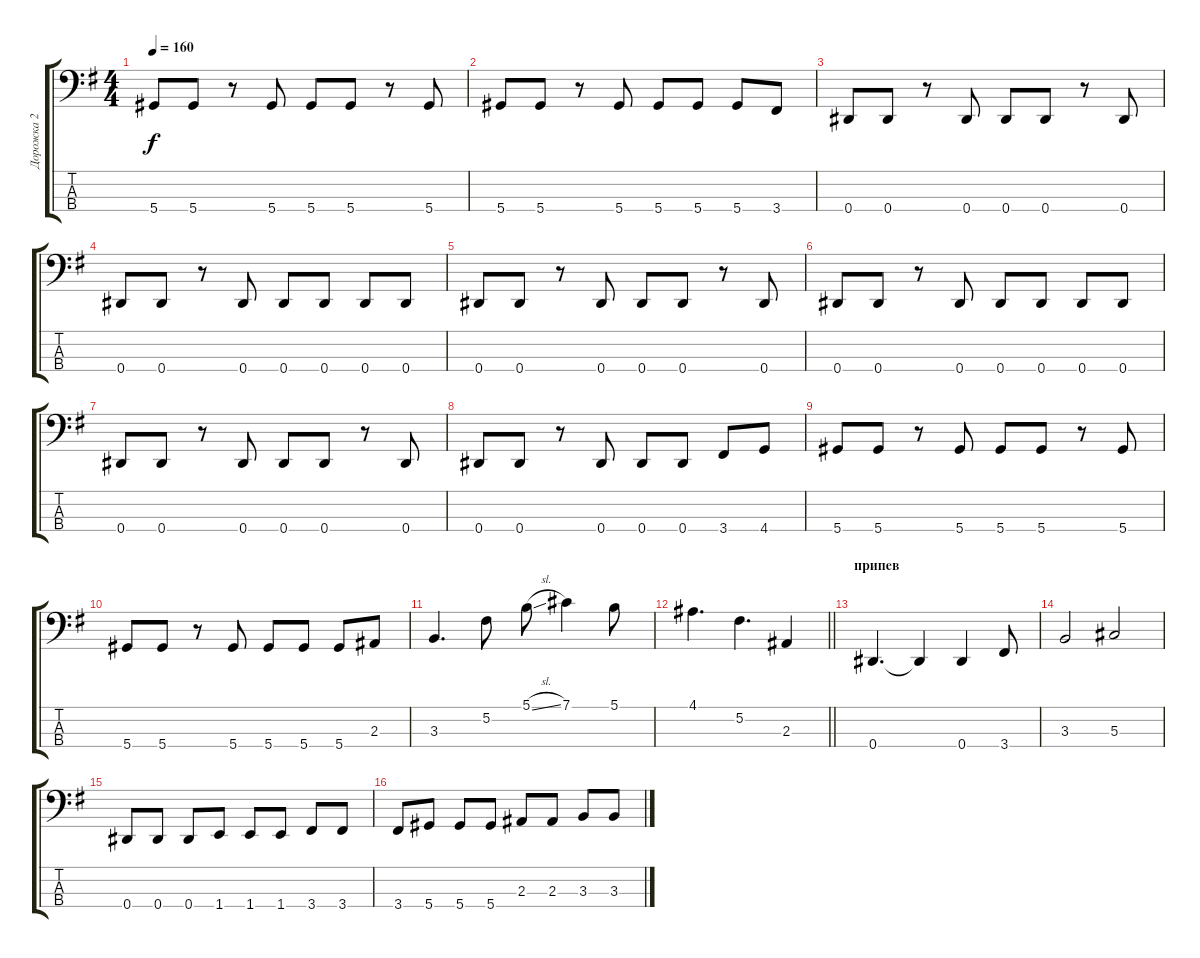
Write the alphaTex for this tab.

\track ("Дорожка 2" "Дорожка 2") {instrument electricbassfinger}
\staff {score tabs}
\tuning (Gb2 Db2 Ab1 Eb1) {hide}
\ts (4 4)
\tempo 160
\clef f4
\ks eminor
5.4.8{dy f} 5.4.8 r.8 5.4.8 5.4.8 5.4.8 r.8 5.4.8 |
5.4.8 5.4.8 r.8 5.4.8 5.4.8 5.4.8 5.4.8 3.4.8 |
0.4.8 0.4.8 r.8 0.4.8 0.4.8 0.4.8 r.8 0.4.8 |
0.4.8 0.4.8 r.8 0.4.8 0.4.8 0.4.8 0.4.8 0.4.8 |
0.4.8 0.4.8 r.8 0.4.8 0.4.8 0.4.8 r.8 0.4.8 |
0.4.8 0.4.8 r.8 0.4.8 0.4.8 0.4.8 0.4.8 0.4.8 |
0.4.8 0.4.8 r.8 0.4.8 0.4.8 0.4.8 r.8 0.4.8 |
0.4.8 0.4.8 r.8 0.4.8 0.4.8 0.4.8 3.4.8 4.4.8 |
5.4.8 5.4.8 r.8 5.4.8 5.4.8 5.4.8 r.8 5.4.8 |
5.4.8 5.4.8 r.8 5.4.8 5.4.8 5.4.8 5.4.8 2.3.8 |
3.3.4{d} 5.2.8 5.1{sl}.8 7.1.4 5.1.8 |
\barLineRight lightlight
4.1.4{d} 5.2.4{d} 2.3.4 |
\section ("" "припев")
0.4.4{d} 0.4{t}.4 0.4.4 3.4.8 |
3.3.2 5.3.2 |
0.4.8 0.4.8 0.4.8 1.4.8 1.4.8 1.4.8 3.4.8 3.4.8 |
3.4.8 5.4.8 5.4.8 5.4.8 2.3.8 2.3.8 3.3.8 3.3.8
